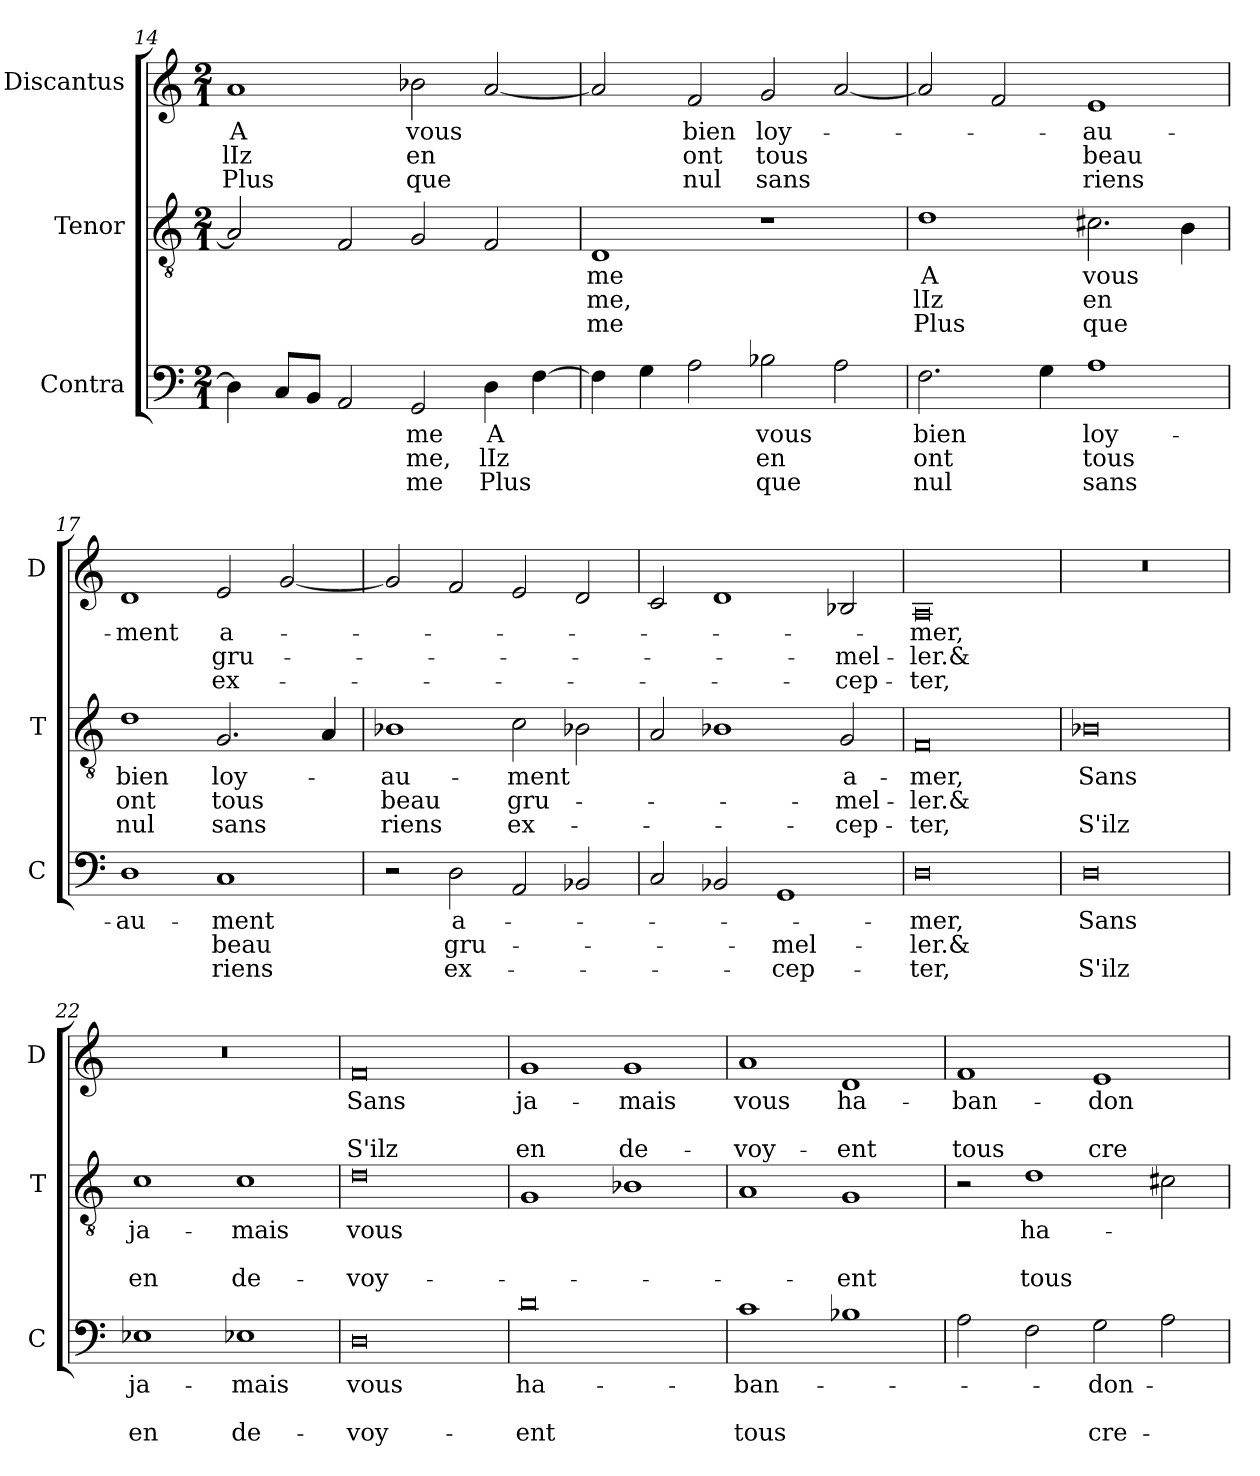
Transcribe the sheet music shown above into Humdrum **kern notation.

**kern	**text	**text	**text	**kern	**text	**text	**text	**kern	**text	**text	**text
*part3	*part3	*part3	*part3	*part2	*part2	*part2	*part2	*part1	*part1	*part1	*part1
*staff3	*staff3	*staff3	*staff3	*staff2	*staff2	*staff2	*staff2	*staff1	*staff1	*staff1	*staff1
*I"Contra	*	*	*	*I"Tenor	*	*	*	*I"Discantus	*	*	*
*I'C	*	*	*	*I'T	*	*	*	*I'D	*	*	*
*clefF4	*	*	*	*clefGv2	*	*	*	*clefG2	*	*	*
*k[]	*	*	*	*k[]	*	*	*	*k[]	*	*	*
*M2/1	*	*	*	*M2/1	*	*	*	*M2/1	*	*	*
=14	=14	=14	=14	=14	=14	=14	=14	=14	=14	=14	=14
4D]	.	.	.	2A]	.	.	.	1a	A	lIz	Plus
8CL	.	.	.	.	.	.	.	.	.	.	.
8BBJ	.	.	.	.	.	.	.	.	.	.	.
2AA	.	.	.	2F	.	.	.	.	.	.	.
2GG	-me	-me,	-me	2G	.	.	.	2b-X	vous	en	que
4D	A	lIz	Plus	2F	.	.	.	[2a	.	.	.
[4F	.	.	.	.	.	.	.	.	.	.	.
=15	=15	=15	=15	=15	=15	=15	=15	=15	=15	=15	=15
4F]	.	.	.	1D	-me	-me,	-me	2a]	.	.	.
4G	.	.	.	.	.	.	.	.	.	.	.
2A	.	.	.	.	.	.	.	2f	bien	ont	nul
2B-X	vous	en	que	1r	.	.	.	2g	loy-	tous	sans
2A	.	.	.	.	.	.	.	[2a	.	.	.
=16	=16	=16	=16	=16	=16	=16	=16	=16	=16	=16	=16
2.F	bien	ont	nul	1d	A	lIz	Plus	2a]	.	.	.
.	.	.	.	.	.	.	.	2f	.	.	.
4G	.	.	.	.	.	.	.	.	.	.	.
1A	loy-	tous	sans	2.c#X	vous	en	que	1e	-au-	beau	riens
.	.	.	.	4B	.	.	.	.	.	.	.
=17	=17	=17	=17	=17	=17	=17	=17	=17	=17	=17	=17
1D	-au-	.	.	1d	bien	ont	nul	1d	-ment	.	.
1C	-ment	beau	riens	2.G	loy-	tous	sans	2e	a-	gru-	ex-
.	.	.	.	.	.	.	.	[2g	.	.	.
.	.	.	.	4A	.	.	.	.	.	.	.
=18	=18	=18	=18	=18	=18	=18	=18	=18	=18	=18	=18
2r	.	.	.	1B-X	-au-	beau	riens	2g]	.	.	.
2D	a-	gru-	ex-	.	.	.	.	2f	.	.	.
2AA	.	.	.	2c	-ment	gru-	ex-	2e	.	.	.
2BB-X	.	.	.	2B-X	.	.	.	2d	.	.	.
=19	=19	=19	=19	=19	=19	=19	=19	=19	=19	=19	=19
2C	.	.	.	2A	.	.	.	2c	.	.	.
2BB-X	.	.	.	1B-X	.	.	.	1d	.	.	.
1GG	.	-mel-	-cep-	.	.	.	.	.	.	.	.
.	.	.	.	2G	a-	-mel-	-cep-	2B-X	.	-mel-	-cep-
=20	=20	=20	=20	=20	=20	=20	=20	=20	=20	=20	=20
0D	-mer,	-ler.&	-ter,	0F	-mer,	-ler.&	-ter,	0A	-mer,	-ler.&	-ter,
=21	=21	=21	=21	=21	=21	=21	=21	=21	=21	=21	=21
0D	Sans	.	S'ilz	0B-X	Sans	.	S'ilz	0r	.	.	.
=22	=22	=22	=22	=22	=22	=22	=22	=22	=22	=22	=22
1E-X	ja-	.	en	1c	ja-	.	en	0r	.	.	.
1E-X	-mais	.	de-	1c	-mais	.	de-	.	.	.	.
=23	=23	=23	=23	=23	=23	=23	=23	=23	=23	=23	=23
0D	vous	.	-voy-	0d	vous	.	-voy-	0f	Sans	.	S'ilz
=24	=24	=24	=24	=24	=24	=24	=24	=24	=24	=24	=24
0d	ha-	.	-ent	1G	.	.	.	1g	ja-	.	en
.	.	.	.	1B-X	.	.	.	1g	-mais	.	de-
=25	=25	=25	=25	=25	=25	=25	=25	=25	=25	=25	=25
1c	-ban-	.	tous	1A	.	.	.	1a	vous	.	-voy-
1B-X	.	.	.	1G	.	.	-ent	1d	ha-	.	-ent
=26	=26	=26	=26	=26	=26	=26	=26	=26	=26	=26	=26
2A	.	.	.	2r	.	.	.	1f	-ban-	.	tous
2F	.	.	.	1d	ha-	.	tous	.	.	.	.
2G	-don-	.	cre-	.	.	.	.	1e	-don-	.	cre-
2A	.	.	.	2c#X	.	.	.	.	.	.	.
=	=	=	=	=	=	=	=	=	=	=	=
*-	*-	*-	*-	*-	*-	*-	*-	*-	*-	*-	*-
